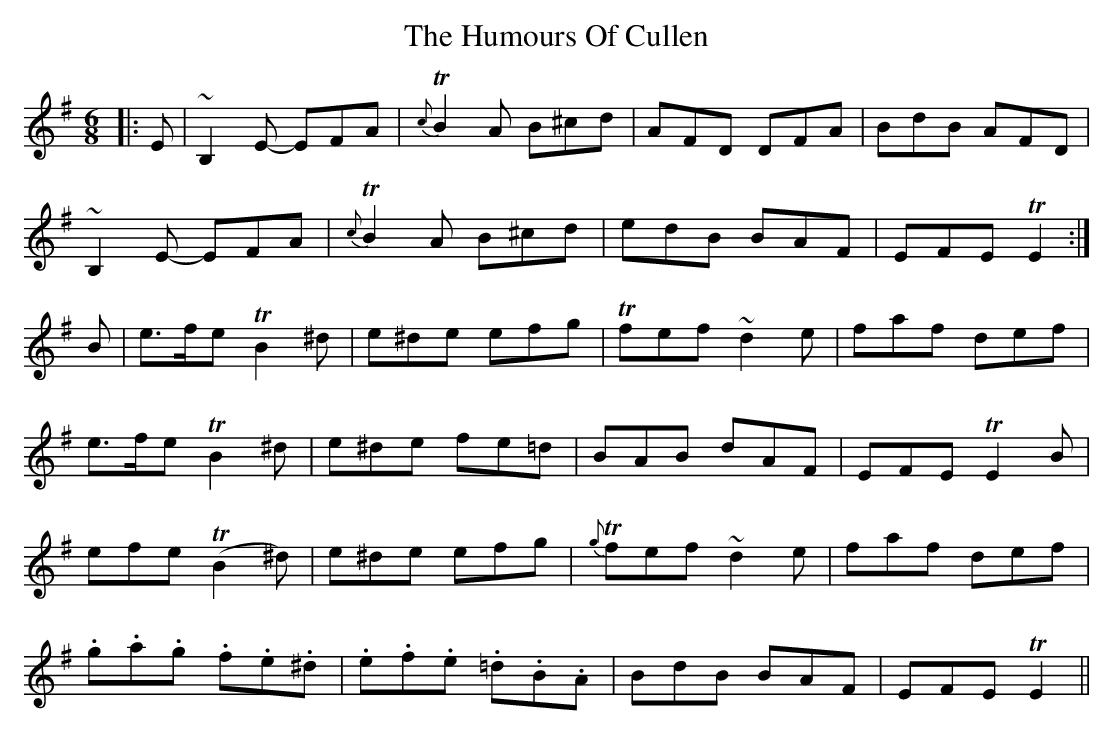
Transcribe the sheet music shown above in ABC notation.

X:1
T: The Humours Of Cullen
M: 6/8
L: 1/8
K: Emin
|:E|~B,2E- EFA|{c}TB2A B^cd|AFD DFA|BdB AFD|
~B,2E- EFA|{c}TB2A B^cd|edB BAF|EFE TE2:|
B|e>fe TB2-^d|e^de efg|Tfef ~d2e|faf def|
e>fe TB2-^d|e^de fe=d|BAB dAF|EFE TE2B|
efe T(B2^d)|e^de efg|{g}Tfef ~d2e|faf def|
.g.a.g .f.e.^d|.e.f.e .=d.B.A|BdB BAF|EFE TE2||
